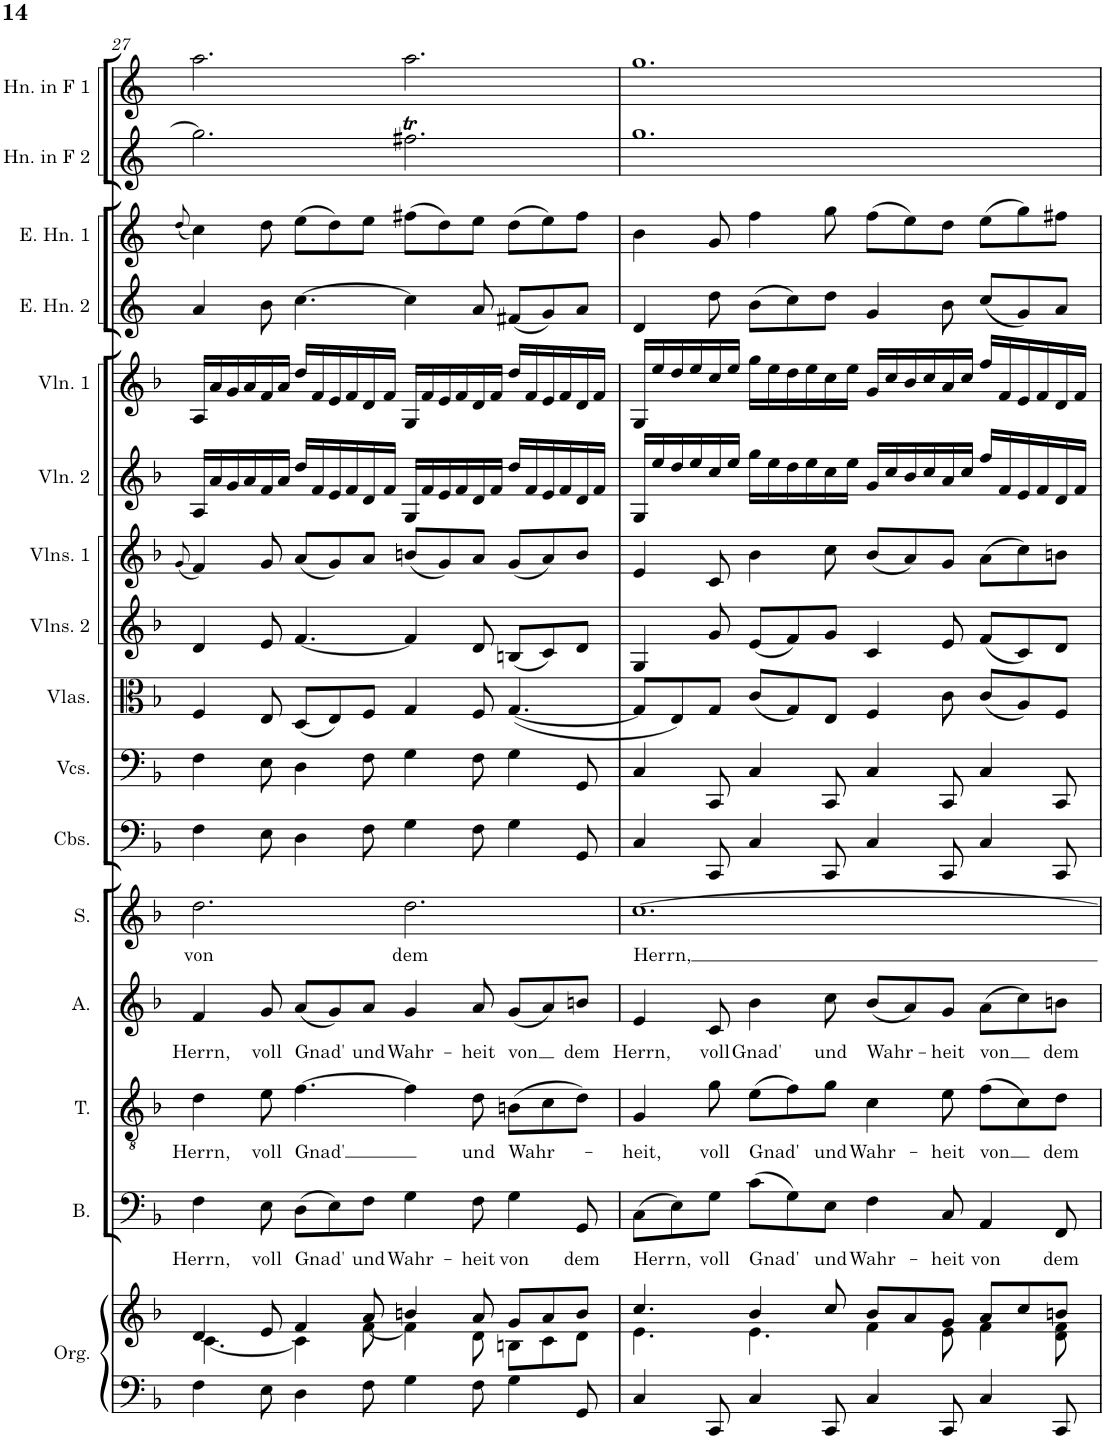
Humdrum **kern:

**kern	**kern	**kern	**text	**kern	**text	**kern	**text	**kern	**text	**kern	**kern	**kern	**kern	**kern	**kern	**kern	**kern	**kern	**kern	**kern
*part16	*part16	*part15	*part15	*part14	*part14	*part13	*part13	*part12	*part12	*part11	*part10	*part9	*part8	*part7	*part6	*part5	*part4	*part3	*part2	*part1
*staff17	*staff16	*staff15	*staff15	*staff14	*staff14	*staff13	*staff13	*staff12	*staff12	*staff11	*staff10	*staff9	*staff8	*staff7	*staff6	*staff5	*staff4	*staff3	*staff2	*staff1
*I"Organ	*	*I"Bass	*	*I"Tenor	*	*I"Alto	*	*I"Soprano	*	*I"Contrabasses	*I"Violoncellos	*I"Violas	*I"Violins 2	*I"Violins 1	*I"Solo Violin 2	*I"Solo Violin 1	*I"English Horn 2	*I"English Horn 1	*I"Horn in F 2	*I"Horn in F 1
*I'Org.	*	*I'B.	*	*I'T.	*	*I'A.	*	*I'S.	*	*I'Cbs.	*I'Vcs.	*I'Vlas.	*I'Vlns. 2	*I'Vlns. 1	*I'Vln. 2	*I'Vln. 1	*I'E. Hn. 2	*I'E. Hn. 1	*I'Hn. in F 2	*I'Hn. in F 1
!!LO:PB:g=z
*clefF4	*clefG2	*clefF4	*	*clefGv2	*	*clefG2	*	*clefG2	*	*clefF4	*clefF4	*clefC3	*clefG2	*clefG2	*clefG2	*clefG2	*clefG2	*clefG2	*clefG2	*clefG2
*	*	*	*	*	*	*	*	*	*	*Trd7c12	*	*	*	*	*	*	*Trd4c7	*Trd4c7	*Trd4c7	*Trd4c7
*k[b-]	*k[b-]	*k[b-]	*	*k[b-]	*	*k[b-]	*	*k[b-]	*	*k[b-]	*k[b-]	*k[b-]	*k[b-]	*k[b-]	*k[b-]	*k[b-]	*k[]	*k[]	*k[]	*k[]
*M12/8	*M12/8	*M12/8	*	*M12/8	*	*M12/8	*	*M12/8	*	*M12/8	*M12/8	*M12/8	*M12/8	*M12/8	*M12/8	*M12/8	*M12/8	*M12/8	*M12/8	*M12/8
=27	=27	=27	=27	=27	=27	=27	=27	=27	=27	=27	=27	=27	=27	=27	=27	=27	=27	=27	=27	=27
.	.	.	.	.	.	.	.	.	.	.	.	.	.	(8qg/	.	.	.	(8qdd/	.	.
*	*^	*	*	*	*	*	*	*	*	*	*	*	*	*	*	*	*	*	*	*
!	!	!	!	!LO:LY:b	!	!LO:LY:b	!	!LO:LY:b	!	!LO:LY:b	!	!	!	!	!	!	!	!	!	!	!
4F\	4d/	[4.c\	4F\	Herrn,	4d\	Herrn,	4f/	Herrn,	2.dd\	von	4F\	4F\	4F/	4d/	4f/)	16A/LL	16A/LL	4a/	4cc\)	2.gg\]	2.aa\
.	.	.	.	.	.	.	.	.	.	.	.	.	.	.	.	16a/	16a/	.	.	.	.
.	.	.	.	.	.	.	.	.	.	.	.	.	.	.	.	16g/	16g/	.	.	.	.
.	.	.	.	.	.	.	.	.	.	.	.	.	.	.	.	16a/	16a/	.	.	.	.
!	!	!	!	!LO:LY:b	!	!LO:LY:b	!	!LO:LY:b	!	!	!	!	!	!	!	!	!	!	!	!	!
8E\	8e/	.	8E\	voll	8e\	voll	8g/	voll	.	.	8E\	8E\	8E/	8e/	8g/	16f/	16f/	8b\	8dd\	.	.
.	.	.	.	.	.	.	.	.	.	.	.	.	.	.	.	16a/JJ	16a/JJ	.	.	.	.
!	!	!	!	!LO:LY:b	!	!LO:LY:b	!	!LO:LY:b	!	!	!	!	!	!	!	!	!	!	!	!	!
4D\	4f/	4c\]	(8D\L	Gnad'	[4.f\	Gnad'	(8a/L	Gnad'	.	.	4D\	4D\	(8D/L	[4.f/	(8a/L	16dd/LL	16dd/LL	[4.cc\	(8ee\L	.	.
.	.	.	.	.	.	.	.	.	.	.	.	.	.	.	.	16f/	16f/	.	.	.	.
.	.	.	8E\)	.	.	.	8g/)	.	.	.	.	.	8E/)	.	8g/)	16e/	16e/	.	8dd\)	.	.
.	.	.	.	.	.	.	.	.	.	.	.	.	.	.	.	16f/	16f/	.	.	.	.
!	!	!	!	!LO:LY:b	!	!	!	!LO:LY:b	!	!	!	!	!	!	!	!	!	!	!	!	!
8F\	8a/	[8f\	8F\J	und	.	.	8a/J	und	.	.	8F\	8F\	8F/J	.	8a/J	16d/	16d/	.	8ee\J	.	.
.	.	.	.	.	.	.	.	.	.	.	.	.	.	.	.	16f/JJ	16f/JJ	.	.	.	.
!	!	!	!	!LO:LY:b	!	!	!	!LO:LY:b	!	!LO:LY:b	!	!	!	!	!	!	!	!	!	!	!
4G\	4bn/	4f\]	4G\	Wahr-	4f\]	.	4g/	Wahr-	2.dd\	dem	4G\	4G\	4G/	4f/]	(8bn/L	16G/LL	16G/LL	4cc\]	(8ff#X\L	2.ff#Xt\	2.aa\
.	.	.	.	.	.	.	.	.	.	.	.	.	.	.	.	16f/	16f/	.	.	.	.
.	.	.	.	.	.	.	.	.	.	.	.	.	.	.	8g/)	16e/	16e/	.	8dd\)	.	.
.	.	.	.	.	.	.	.	.	.	.	.	.	.	.	.	16f/	16f/	.	.	.	.
!	!	!	!	!LO:LY:b	!	!LO:LY:b	!	!LO:LY:b	!	!	!	!	!	!	!	!	!	!	!	!	!
8F\	8a/	8d\	8F\	-heit	8d\	und	8a/	-heit	.	.	8F\	8F\	8F/	8d/	8a/J	16d/	16d/	8a/	8ee\J	.	.
.	.	.	.	.	.	.	.	.	.	.	.	.	.	.	.	16f/JJ	16f/JJ	.	.	.	.
!	!	!	!	!LO:LY:b	!	!LO:LY:b	!	!LO:LY:b	!	!	!	!	!	!	!	!	!	!	!	!	!
4G\	8g/L	8Bn\L	4G\	von	(8Bn\L	Wahr-	(8g/L	von	.	.	4G\	4G\	([4.G/	(8Bn/L	(8g/L	16dd/LL	16dd/LL	(8f#X/L	(8dd\L	.	.
.	.	.	.	.	.	.	.	.	.	.	.	.	.	.	.	16f/	16f/	.	.	.	.
.	8a/	8c\	.	.	8c\	.	8a/)	.	.	.	.	.	.	8c/)	8a/)	16e/	16e/	8g/)	8ee\)	.	.
.	.	.	.	.	.	.	.	.	.	.	.	.	.	.	.	16f/	16f/	.	.	.	.
!	!	!	!	!LO:LY:b	!	!	!	!LO:LY:b	!	!	!	!	!	!	!	!	!	!	!	!	!
8GG/	8b/J	8d\J	8GG/	dem	8d\J)	.	8bn/J	dem	.	.	8GG/	8GG/	.	8d/J	8b/J	16d/	16d/	8a/J	8ff#\J	.	.
.	.	.	.	.	.	.	.	.	.	.	.	.	.	.	.	16f/JJ	16f/JJ	.	.	.	.
=28	=28	=28	=28	=28	=28	=28	=28	=28	=28	=28	=28	=28	=28	=28	=28	=28	=28	=28	=28	=28	=28
!	!	!	!	!LO:LY:b	!	!LO:LY:b	!	!LO:LY:b	!	!LO:LY:b	!	!	!	!	!	!	!	!	!	!	!
4C/	4.cc/	4.e\	(8C\L	Herrn,	4G/	-heit,	4e/	Herrn,	[1.cc	Herrn,	4C/	4C/	8G/L]	4G/	4e/	16G/LL	16G/LL	4d/	4b\	1.gg	1.gg
.	.	.	.	.	.	.	.	.	.	.	.	.	.	.	.	16ee/	16ee/	.	.	.	.
.	.	.	8E\)	.	.	.	.	.	.	.	.	.	8E/)	.	.	16dd/	16dd/	.	.	.	.
.	.	.	.	.	.	.	.	.	.	.	.	.	.	.	.	16ee/	16ee/	.	.	.	.
!	!	!	!	!LO:LY:b	!	!LO:LY:b	!	!LO:LY:b	!	!	!	!	!	!	!	!	!	!	!	!	!
8CC/	.	.	8G\J	voll	8g\	voll	8c/	voll	.	.	8CC/	8CC/	8G/J	8g/	8c/	16cc/	16cc/	8dd\	8g/	.	.
.	.	.	.	.	.	.	.	.	.	.	.	.	.	.	.	16ee/JJ	16ee/JJ	.	.	.	.
!	!	!	!	!LO:LY:b	!	!LO:LY:b	!	!LO:LY:b	!	!	!	!	!	!	!	!	!	!	!	!	!
4C/	4b-/	4.e\	(8c\L	Gnad'	(8e\L	Gnad'	4b-\	Gnad'	.	.	4C/	4C/	(8c/L	(8e/L	4b-\	16gg\LL	16gg\LL	(8b\L	4ff\	.	.
.	.	.	.	.	.	.	.	.	.	.	.	.	.	.	.	16ee\	16ee\	.	.	.	.
.	.	.	8G\)	.	8f\)	.	.	.	.	.	.	.	8G/)	8f/)	.	16dd\	16dd\	8cc\)	.	.	.
.	.	.	.	.	.	.	.	.	.	.	.	.	.	.	.	16ee\	16ee\	.	.	.	.
!	!	!	!	!LO:LY:b	!	!LO:LY:b	!	!LO:LY:b	!	!	!	!	!	!	!	!	!	!	!	!	!
8CC/	8cc/	.	8E\J	und	8g\J	und	8cc\	und	.	.	8CC/	8CC/	8E/J	8g/J	8cc\	16cc\	16cc\	8dd\J	8gg\	.	.
.	.	.	.	.	.	.	.	.	.	.	.	.	.	.	.	16ee\JJ	16ee\JJ	.	.	.	.
!	!	!	!	!LO:LY:b	!	!LO:LY:b	!	!LO:LY:b	!	!	!	!	!	!	!	!	!	!	!	!	!
4C/	8b-/L	4f\	4F\	Wahr-	4c\	Wahr-	(8b-/L	Wahr-	.	.	4C/	4C/	4F/	4c/	(8b-/L	16g/LL	16g/LL	4g/	(8ff\L	.	.
.	.	.	.	.	.	.	.	.	.	.	.	.	.	.	.	16cc/	16cc/	.	.	.	.
.	8a/	.	.	.	.	.	8a/)	.	.	.	.	.	.	.	8a/)	16b-/	16b-/	.	8ee\)	.	.
.	.	.	.	.	.	.	.	.	.	.	.	.	.	.	.	16cc/	16cc/	.	.	.	.
!	!	!	!	!LO:LY:b	!	!LO:LY:b	!	!LO:LY:b	!	!	!	!	!	!	!	!	!	!	!	!	!
8CC/	8g/J	8e\	8C/	-heit	8e\	-heit	8g/J	-heit	.	.	8CC/	8CC/	8c\	8e/	8g/J	16a/	16a/	8b\	8dd\J	.	.
.	.	.	.	.	.	.	.	.	.	.	.	.	.	.	.	16cc/JJ	16cc/JJ	.	.	.	.
!	!	!	!	!LO:LY:b	!	!LO:LY:b	!	!LO:LY:b	!	!	!	!	!	!	!	!	!	!	!	!	!
4C/	8a/L	4f\	4AA/	von	(8f\L	von	(8a\L	von	.	.	4C/	4C/	(8c/L	(8f/L	(8a\L	16ff/LL	16ff/LL	(8cc/L	(8ee\L	.	.
.	.	.	.	.	.	.	.	.	.	.	.	.	.	.	.	16f/	16f/	.	.	.	.
.	8cc/	.	.	.	8c\)	.	8cc\)	.	.	.	.	.	8A/)	8c/)	8cc\)	16e/	16e/	8g/)	8gg\)	.	.
.	.	.	.	.	.	.	.	.	.	.	.	.	.	.	.	16f/	16f/	.	.	.	.
!	!	!	!	!LO:LY:b	!	!LO:LY:b	!	!LO:LY:b	!	!	!	!	!	!	!	!	!	!	!	!	!
8CC/	8bn/J	8d\ 8f\	8FF/	dem	8d\J	dem	8bn\J	dem	.	.	8CC/	8CC/	8F/J	8d/J	8bn\J	16d/	16d/	8a/J	8ff#X\J	.	.
.	.	.	.	.	.	.	.	.	.	.	.	.	.	.	.	16f/JJ	16f/JJ	.	.	.	.
*	*v	*v	*	*	*	*	*	*	*	*	*	*	*	*	*	*	*	*	*	*	*
=	=	=	=	=	=	=	=	=	=	=	=	=	=	=	=	=	=	=	=	=
*-	*-	*-	*-	*-	*-	*-	*-	*-	*-	*-	*-	*-	*-	*-	*-	*-	*-	*-	*-	*-
